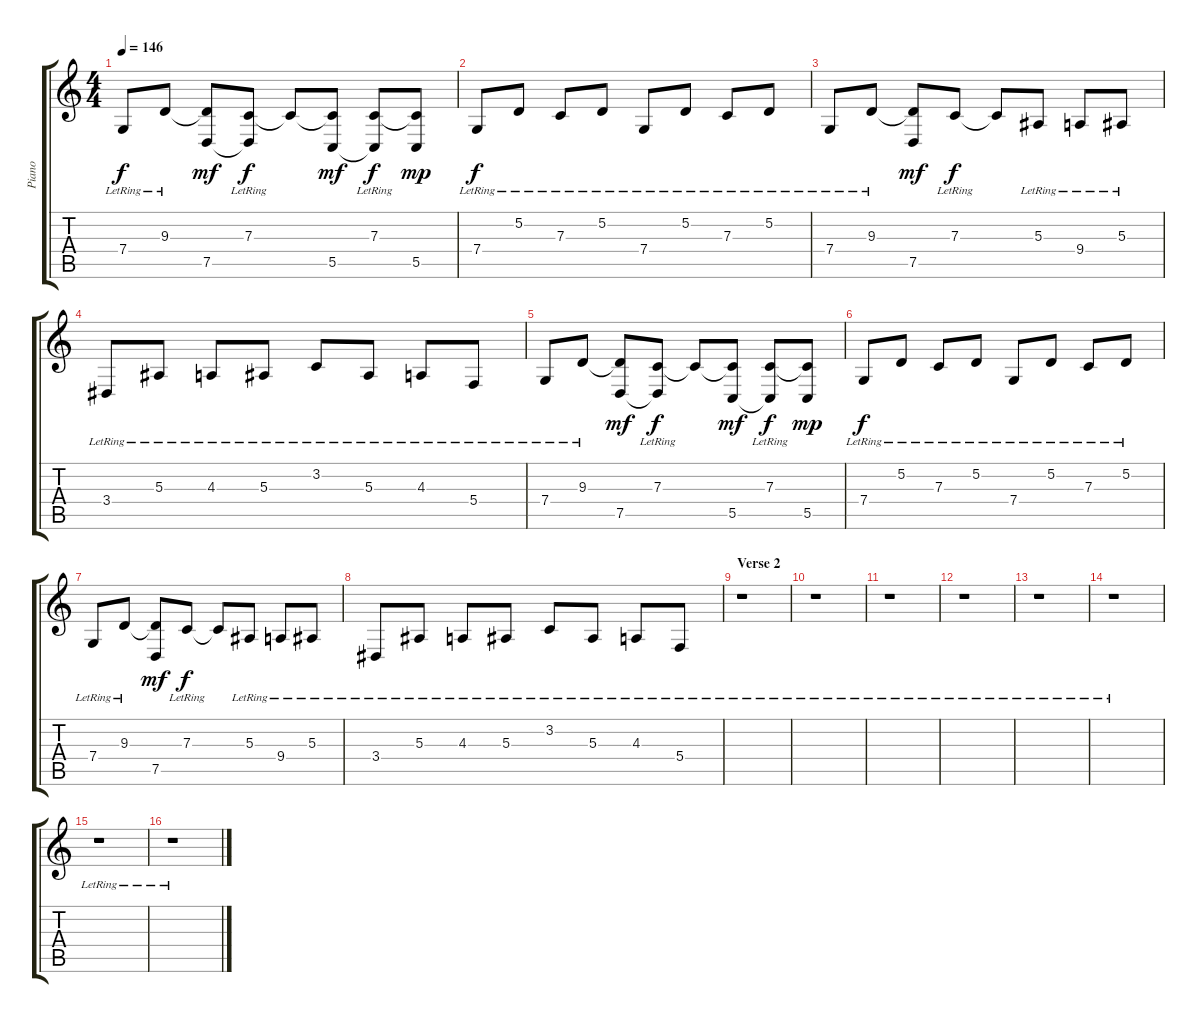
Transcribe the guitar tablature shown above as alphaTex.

\track ("Piano" "Piano") {instrument electricgrandpiano}
\staff {score tabs}
\tuning (D4 A3 F3 C3 G2 C2) {hide}
\ts (4 4)
\tempo 146
\clef g2
\ks c
7.4{lr}.8{dy f} 9.3{lr}.8 (9.3{t} 7.5).8{dy mf} (7.3{lr} 7.5{t}).8{dy f} 7.3{t}.8 (7.3{t} 5.5).8{dy mf} (7.3{lr} 5.5{t}).8{dy f} (7.3{t} 5.5).8{dy mp} |
7.4{lr}.8{dy f} 5.2{lr}.8 7.3{lr}.8 5.2{lr}.8 7.4{lr}.8 5.2{lr}.8 7.3{lr}.8 5.2{lr}.8 |
7.4{lr}.8 9.3{lr}.8 (9.3{t} 7.5).8{dy mf} 7.3{lr}.8{dy f} 7.3{t}.8 5.3{lr}.8 9.4{lr}.8 5.3{lr}.8 |
3.4{lr}.8 5.3{lr}.8 4.3{lr}.8 5.3{lr}.8 3.2{lr}.8 5.3{lr}.8 4.3{lr}.8 5.4{lr}.8 |
7.4{lr}.8 9.3{lr}.8 (9.3{t} 7.5).8{dy mf} (7.3{lr} 7.5{t}).8{dy f} 7.3{t}.8 (7.3{t} 5.5).8{dy mf} (7.3{lr} 5.5{t}).8{dy f} (7.3{t} 5.5).8{dy mp} |
7.4{lr}.8{dy f} 5.2{lr}.8 7.3{lr}.8 5.2{lr}.8 7.4{lr}.8 5.2{lr}.8 7.3{lr}.8 5.2{lr}.8 |
7.4{lr}.8 9.3{lr}.8 (9.3{t} 7.5).8{dy mf} 7.3{lr}.8{dy f} 7.3{t}.8 5.3{lr}.8 9.4{lr}.8 5.3{lr}.8 |
3.4{lr}.8 5.3{lr}.8 4.3{lr}.8 5.3{lr}.8 3.2{lr}.8 5.3{lr}.8 4.3{lr}.8 5.4{lr}.8 |
\section ("" "Verse 2")
r.1 |
r.1 |
r.1 |
r.1 |
r.1 |
r.1 |
r.1 |
r.1
